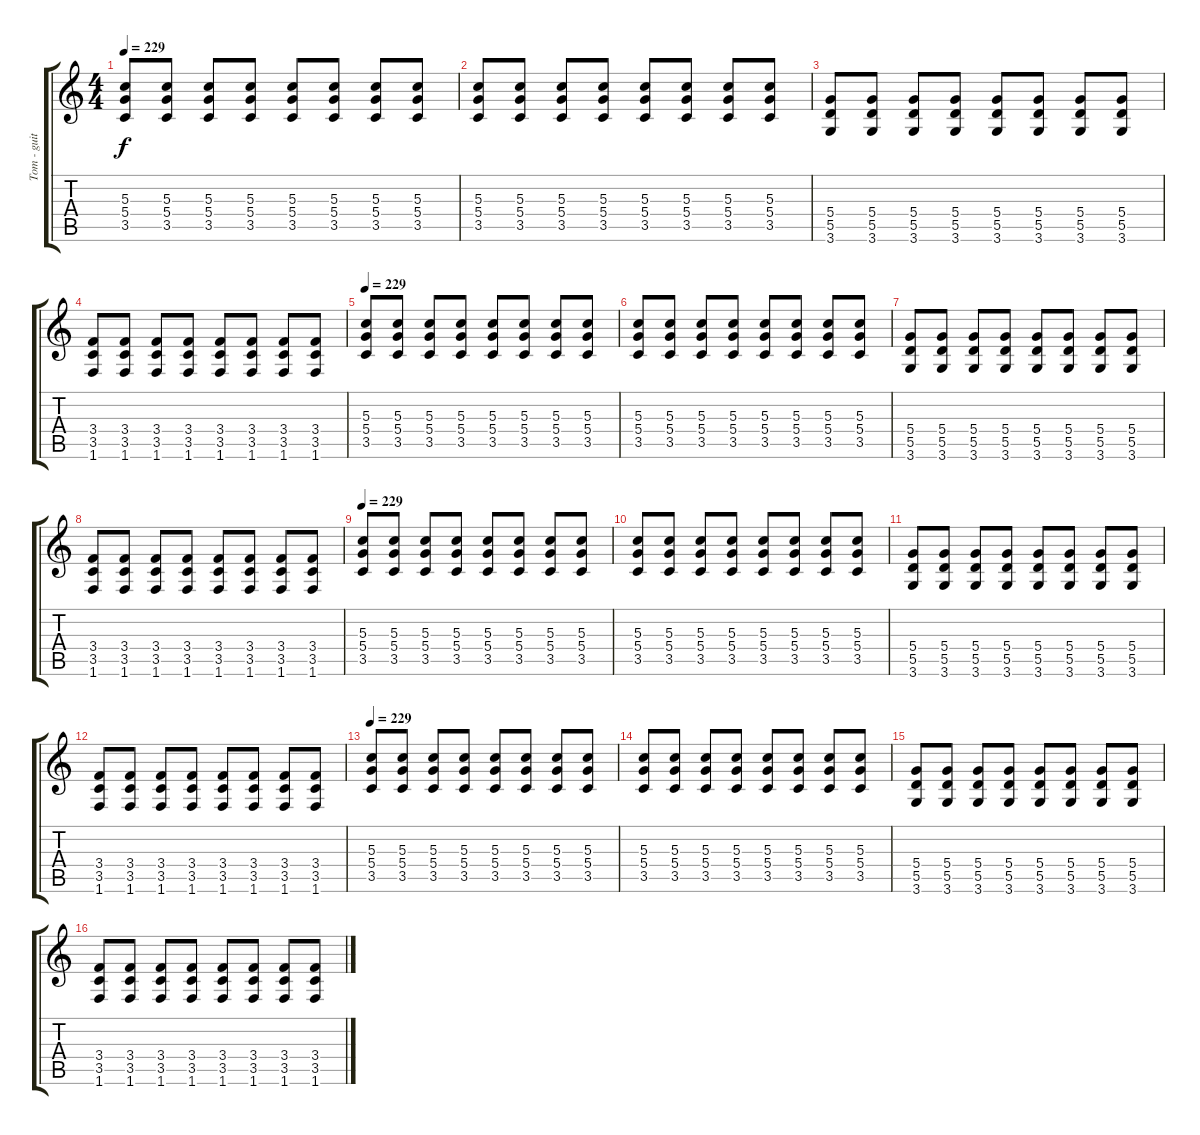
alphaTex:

\track ("Tom - guitar" "Tom - guit") {instrument distortionguitar}
\staff {score tabs}
\tuning (E4 B3 G3 D3 A2 E2) {hide}
\ts (4 4)
\tempo 229
\clef g2
\ks c
(5.3 5.4 3.5).8{dy f} (5.3 5.4 3.5).8 (5.3 5.4 3.5).8 (5.3 5.4 3.5).8 (5.3 5.4 3.5).8 (5.3 5.4 3.5).8 (5.3 5.4 3.5).8 (5.3 5.4 3.5).8 |
(5.3 5.4 3.5).8 (5.3 5.4 3.5).8 (5.3 5.4 3.5).8 (5.3 5.4 3.5).8 (5.3 5.4 3.5).8 (5.3 5.4 3.5).8 (5.3 5.4 3.5).8 (5.3 5.4 3.5).8 |
(5.4 5.5 3.6).8 (5.4 5.5 3.6).8 (5.4 5.5 3.6).8 (5.4 5.5 3.6).8 (5.4 5.5 3.6).8 (5.4 5.5 3.6).8 (5.4 5.5 3.6).8 (5.4 5.5 3.6).8 |
(3.4 3.5 1.6).8 (3.4 3.5 1.6).8 (3.4 3.5 1.6).8 (3.4 3.5 1.6).8 (3.4 3.5 1.6).8 (3.4 3.5 1.6).8 (3.4 3.5 1.6).8 (3.4 3.5 1.6).8 |
\tempo 229
(5.3 5.4 3.5).8 (5.3 5.4 3.5).8 (5.3 5.4 3.5).8 (5.3 5.4 3.5).8 (5.3 5.4 3.5).8 (5.3 5.4 3.5).8 (5.3 5.4 3.5).8 (5.3 5.4 3.5).8 |
(5.3 5.4 3.5).8 (5.3 5.4 3.5).8 (5.3 5.4 3.5).8 (5.3 5.4 3.5).8 (5.3 5.4 3.5).8 (5.3 5.4 3.5).8 (5.3 5.4 3.5).8 (5.3 5.4 3.5).8 |
(5.4 5.5 3.6).8 (5.4 5.5 3.6).8 (5.4 5.5 3.6).8 (5.4 5.5 3.6).8 (5.4 5.5 3.6).8 (5.4 5.5 3.6).8 (5.4 5.5 3.6).8 (5.4 5.5 3.6).8 |
(3.4 3.5 1.6).8 (3.4 3.5 1.6).8 (3.4 3.5 1.6).8 (3.4 3.5 1.6).8 (3.4 3.5 1.6).8 (3.4 3.5 1.6).8 (3.4 3.5 1.6).8 (3.4 3.5 1.6).8 |
\tempo 229
(5.3 5.4 3.5).8 (5.3 5.4 3.5).8 (5.3 5.4 3.5).8 (5.3 5.4 3.5).8 (5.3 5.4 3.5).8 (5.3 5.4 3.5).8 (5.3 5.4 3.5).8 (5.3 5.4 3.5).8 |
(5.3 5.4 3.5).8 (5.3 5.4 3.5).8 (5.3 5.4 3.5).8 (5.3 5.4 3.5).8 (5.3 5.4 3.5).8 (5.3 5.4 3.5).8 (5.3 5.4 3.5).8 (5.3 5.4 3.5).8 |
(5.4 5.5 3.6).8 (5.4 5.5 3.6).8 (5.4 5.5 3.6).8 (5.4 5.5 3.6).8 (5.4 5.5 3.6).8 (5.4 5.5 3.6).8 (5.4 5.5 3.6).8 (5.4 5.5 3.6).8 |
(3.4 3.5 1.6).8 (3.4 3.5 1.6).8 (3.4 3.5 1.6).8 (3.4 3.5 1.6).8 (3.4 3.5 1.6).8 (3.4 3.5 1.6).8 (3.4 3.5 1.6).8 (3.4 3.5 1.6).8 |
\tempo 229
(5.3 5.4 3.5).8 (5.3 5.4 3.5).8 (5.3 5.4 3.5).8 (5.3 5.4 3.5).8 (5.3 5.4 3.5).8 (5.3 5.4 3.5).8 (5.3 5.4 3.5).8 (5.3 5.4 3.5).8 |
(5.3 5.4 3.5).8 (5.3 5.4 3.5).8 (5.3 5.4 3.5).8 (5.3 5.4 3.5).8 (5.3 5.4 3.5).8 (5.3 5.4 3.5).8 (5.3 5.4 3.5).8 (5.3 5.4 3.5).8 |
(5.4 5.5 3.6).8 (5.4 5.5 3.6).8 (5.4 5.5 3.6).8 (5.4 5.5 3.6).8 (5.4 5.5 3.6).8 (5.4 5.5 3.6).8 (5.4 5.5 3.6).8 (5.4 5.5 3.6).8 |
(3.4 3.5 1.6).8 (3.4 3.5 1.6).8 (3.4 3.5 1.6).8 (3.4 3.5 1.6).8 (3.4 3.5 1.6).8 (3.4 3.5 1.6).8 (3.4 3.5 1.6).8 (3.4 3.5 1.6).8
